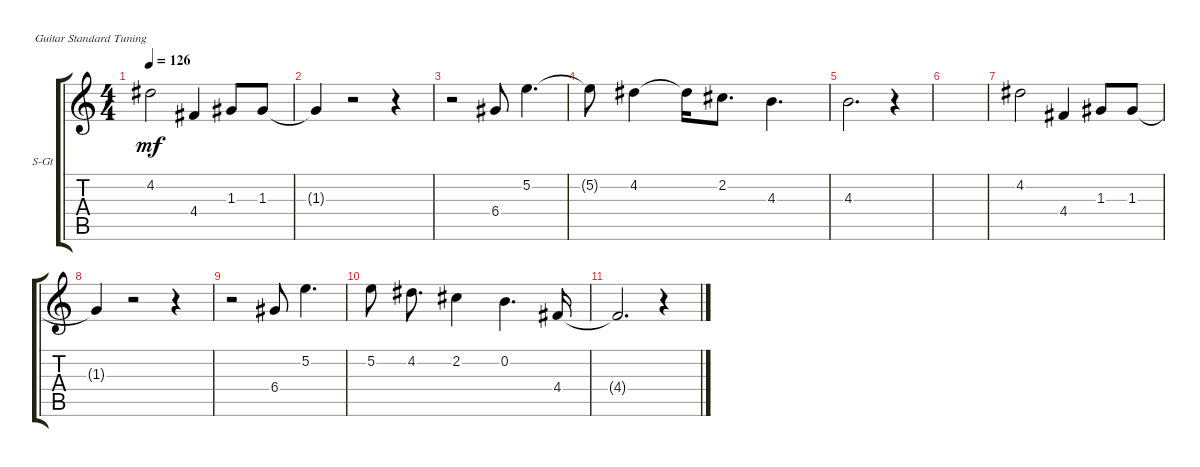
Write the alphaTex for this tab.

\defaultSystemsLayout 4
\bracketExtendMode groupsimilarinstruments
\firstSystemTrackNameOrientation horizontal
\otherSystemsTrackNameOrientation horizontal
\track ("Vocal" "S-Gt") {instrument acousticguitarsteel}
\staff {score tabs}
\tuning (E4 B3 G3 D3 A2 E2)
\ts (4 4)
\tempo 126
\clef g2
\ks c
4.2.2{dy mf} 4.4.4 1.3.8 1.3.8 |
1.3{t}.4 r.2 r.4 |
r.2 6.4.8 5.2.4{d} |
5.2{t}.8{beam split} 4.2.4 4.2{t}.16 2.2.8{d} 4.3.4{d} |
4.3.2{d} r.4 |
|
4.2.2 4.4.4 1.3.8 1.3.8 |
1.3{t}.4 r.2 r.4 |
r.2 6.4.8 5.2.4{d} |
5.2.8{beam split} 4.2.8{d} 2.2.4 0.2.4{d} 4.4.16 |
4.4{t}.2{d} r.4
